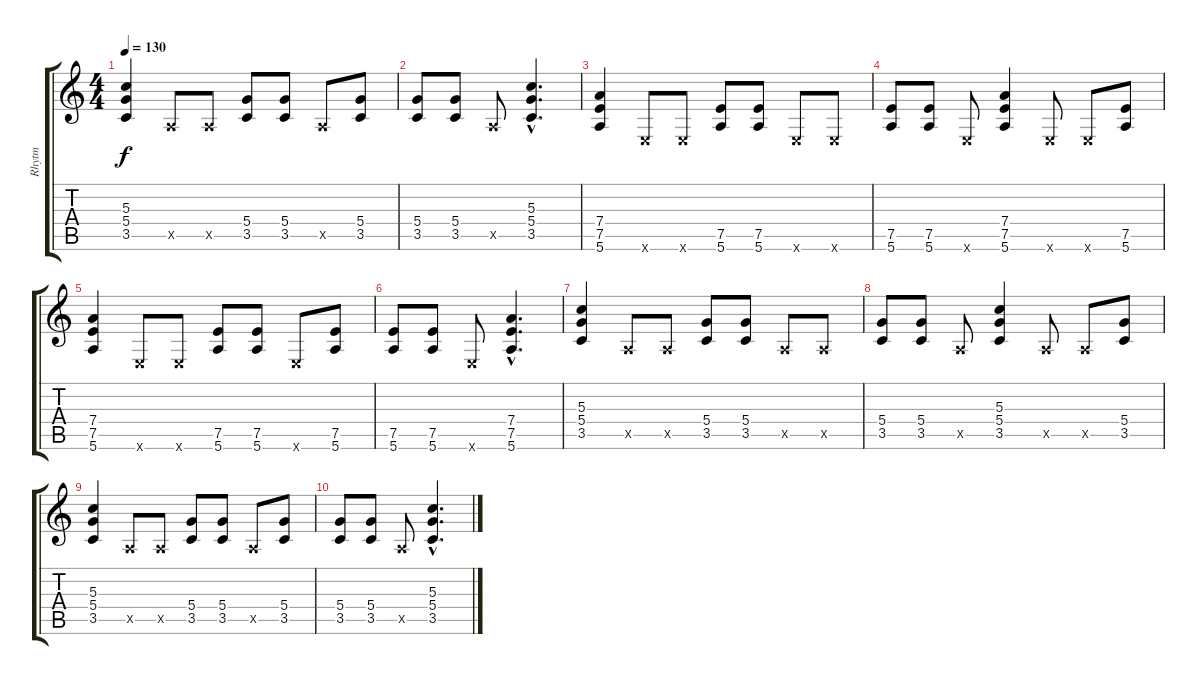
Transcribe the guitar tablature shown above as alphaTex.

\track ("Rhytm" "Rhytm") {instrument distortionguitar}
\staff {score tabs}
\tuning (E4 B3 G3 D3 A2 E2) {hide}
\ts (4 4)
\tempo 130
\clef g2
\ks c
(5.3 5.4 3.5).4{dy f} 0.5{x}.8 0.5{x}.8 (5.4 3.5).8 (5.4 3.5).8 0.5{x}.8 (5.4 3.5).8 |
(5.4 3.5).8 (5.4 3.5).8 0.5{x}.8 (5.3{hac} 5.4{hac} 3.5{hac}).4{d} |
(7.4 7.5 5.6).4 0.6{x}.8 0.6{x}.8 (7.5 5.6).8 (7.5 5.6).8 0.6{x}.8 0.6{x}.8 |
(7.5 5.6).8 (7.5 5.6).8 0.6{x}.8 (7.4 7.5 5.6).4 0.6{x}.8 0.6{x}.8 (7.5 5.6).8 |
(7.4 7.5 5.6).4 0.6{x}.8 0.6{x}.8 (7.5 5.6).8 (7.5 5.6).8 0.6{x}.8 (7.5 5.6).8 |
(7.5 5.6).8 (7.5 5.6).8 0.6{x}.8 (7.4{hac} 7.5{hac} 5.6{hac}).4{d} |
(5.3 5.4 3.5).4 0.5{x}.8 0.5{x}.8 (5.4 3.5).8 (5.4 3.5).8 0.5{x}.8 0.5{x}.8 |
(5.4 3.5).8 (5.4 3.5).8 0.5{x}.8 (5.3 5.4 3.5).4 0.5{x}.8 0.5{x}.8 (5.4 3.5).8 |
(5.3 5.4 3.5).4 0.5{x}.8 0.5{x}.8 (5.4 3.5).8 (5.4 3.5).8 0.5{x}.8 (5.4 3.5).8 |
(5.4 3.5).8 (5.4 3.5).8 0.5{x}.8 (5.3{hac} 5.4{hac} 3.5{hac}).4{d}
